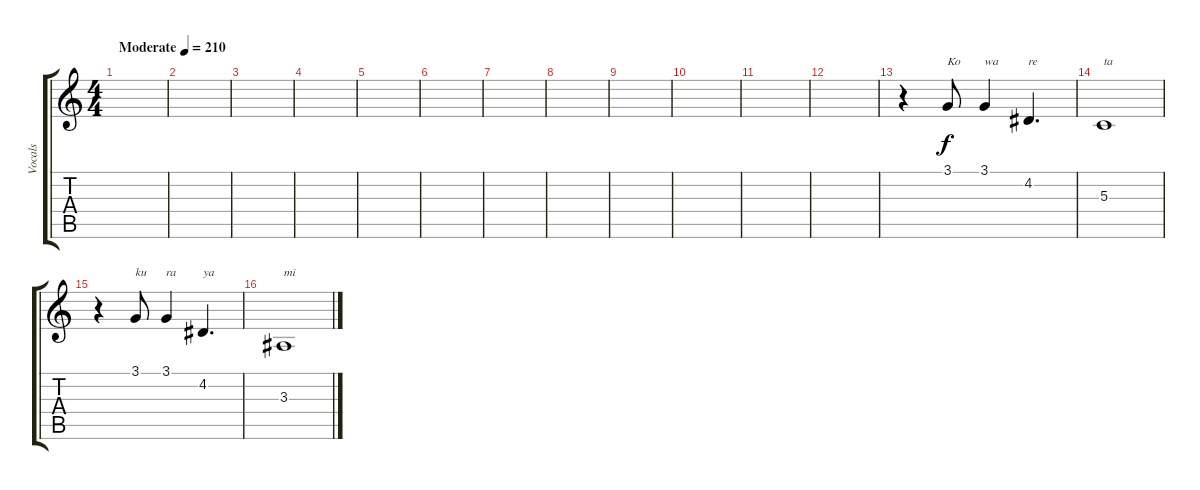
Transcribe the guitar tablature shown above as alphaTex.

\track ("Vocals" "Vocals") {instrument frenchhorn}
\staff {score tabs}
\tuning (E4 B3 G3 D3 A2 E2) {hide}
\ts (4 4)
\tempo (210 "Moderate")
\clef g2
\ks c
|
|
|
|
|
|
|
|
|
|
|
|
r.4 3.1.8{txt "Ko"} 3.1.4{txt "wa"} 4.2.4{d txt "re"} |
5.3.1{txt "ta"} |
r.4 3.1.8{txt "ku"} 3.1.4{txt "ra"} 4.2.4{d txt "ya"} |
3.3.1{txt "mi"}
